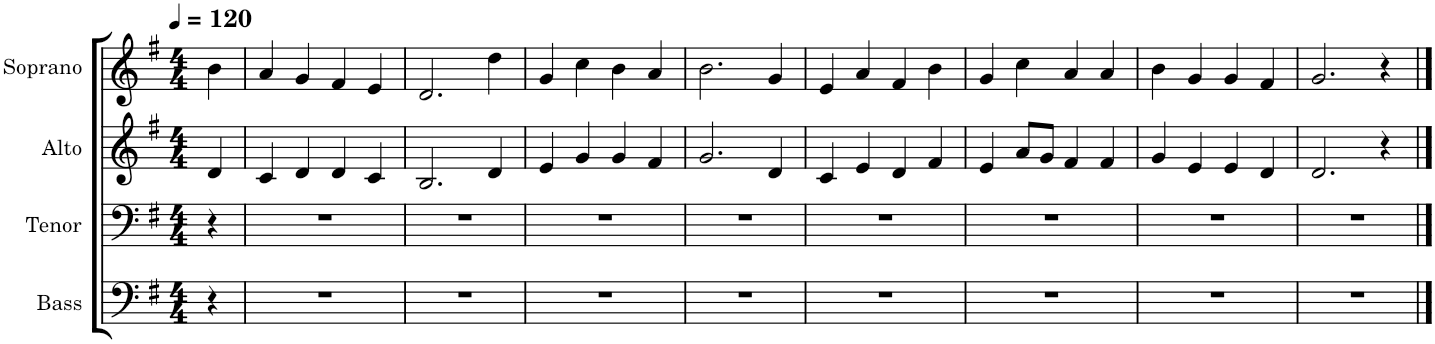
**kern	**kern	**kern	**kern
*part4	*part3	*part2	*part1
*staff4	*staff3	*staff2	*staff1
*I"Bass	*I"Tenor	*I"Alto	*I"Soprano
*I'B.	*I'T.	*I'A.	*I'S.
*clefF4	*clefF4	*clefG2	*clefG2
*k[f#]	*k[f#]	*k[f#]	*k[f#]
*M4/4	*M4/4	*M4/4	*M4/4
*MM120	*MM120	*MM120	*MM120
=	=	=	=
4r	4r	4d/	4b\
=1	=1	=1	=1
1r	1r	4c/	4a/
.	.	4d/	4g/
.	.	4d/	4f#/
.	.	4c/	4e/
=2	=2	=2	=2
1r	1r	2.B/	2.d/
.	.	4d/	4dd\
=3	=3	=3	=3
1r	1r	4e/	4g/
.	.	4g/	4cc\
.	.	4g/	4b\
.	.	4f#/	4a/
=4	=4	=4	=4
1r	1r	2.g/	2.b\
.	.	4d/	4g/
=5	=5	=5	=5
1r	1r	4c/	4e/
.	.	4e/	4a/
.	.	4d/	4f#/
.	.	4f#/	4b\
=6	=6	=6	=6
1r	1r	4e/	4g/
.	.	8a/L	4cc\
.	.	8g/J	.
.	.	4f#/	4a/
.	.	4f#/	4a/
=7	=7	=7	=7
1r	1r	4g/	4b\
.	.	4e/	4g/
.	.	4e/	4g/
.	.	4d/	4f#/
=8	=8	=8	=8
1r	1r	2.d/	2.g/
.	.	4r	4r
==	==	==	==
*-	*-	*-	*-
